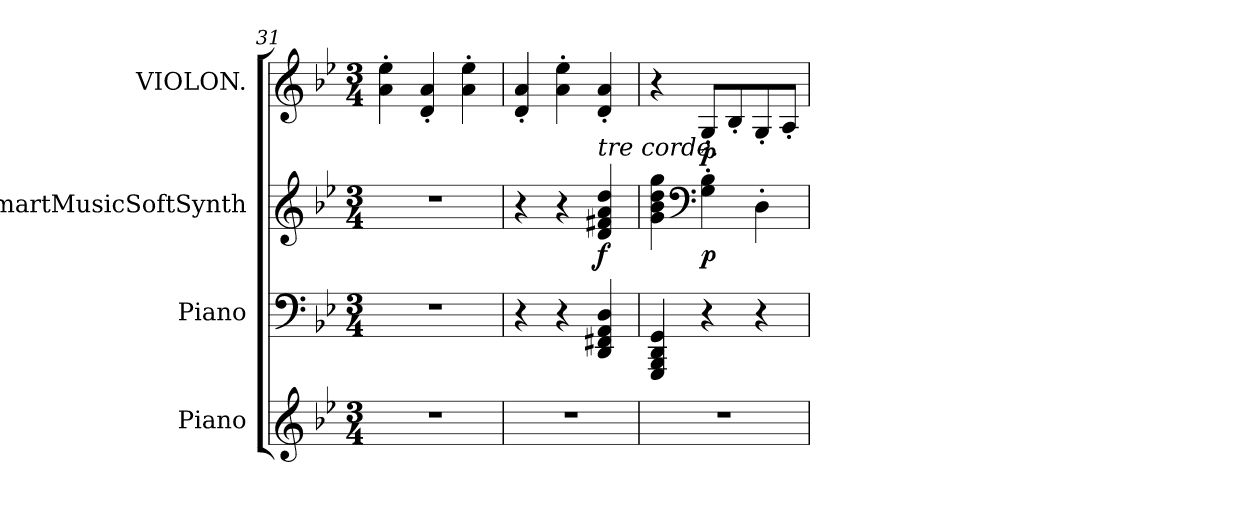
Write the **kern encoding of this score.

**kern	**kern	**kern	**dynam	**kern	**dynam
*part4	*part3	*part2	*part2	*part1	*part1
*staff4	*staff3	*staff2	*staff2	*staff1	*staff1
*I"Piano	*I"Piano	*I"SmartMusicSoftSynth	*	*I"VIOLON.	*
*I'P.	*	*	*	*	*
*clefG2	*clefF4	*clefG2	*	*clefG2	*
*k[b-e-]	*k[b-e-]	*k[b-e-]	*	*k[b-e-]	*
*B-:	*B-:	*B-:	*	*B-:	*
*M3/4	*M3/4	*M3/4	*	*M3/4	*
=31	=31	=31	=31	=31	=31
2.r	2.r	2.r	.	4a'\ 4ee-'\	.
.	.	.	.	4d'/ 4a'/	.
.	.	.	.	4a'\ 4ee-'\	.
=32	=32	=32	=32	=32	=32
2.r	4r	4r	.	4d'/ 4a'/	.
.	4r	4r	.	4a'\ 4ee-'\	.
!	!	!LO:TX:i:t=tre corde.	!	!	!
.	4DD/ 4FF#X/ 4AA/ 4D/	4d/ 4f#X/ 4a/ 4dd/	f	4d'/ 4a'/	.
!!LO:LB:g=z
=33	=33	=33	=33	=33	=33
2.r	4GGG/ 4BBB-/ 4DD/ 4GG/	4g\ 4b-\ 4dd\ 4gg\	.	4r	.
*	*	*clefF4	*	*	*
.	4r	4G'\ 4B-'\	p	8G'/L	p
.	.	.	.	8B-'/	.
.	4r	4D'\	.	8G'/	.
.	.	.	.	8A'/J	.
=	=	=	=	=	=
*-	*-	*-	*-	*-	*-
